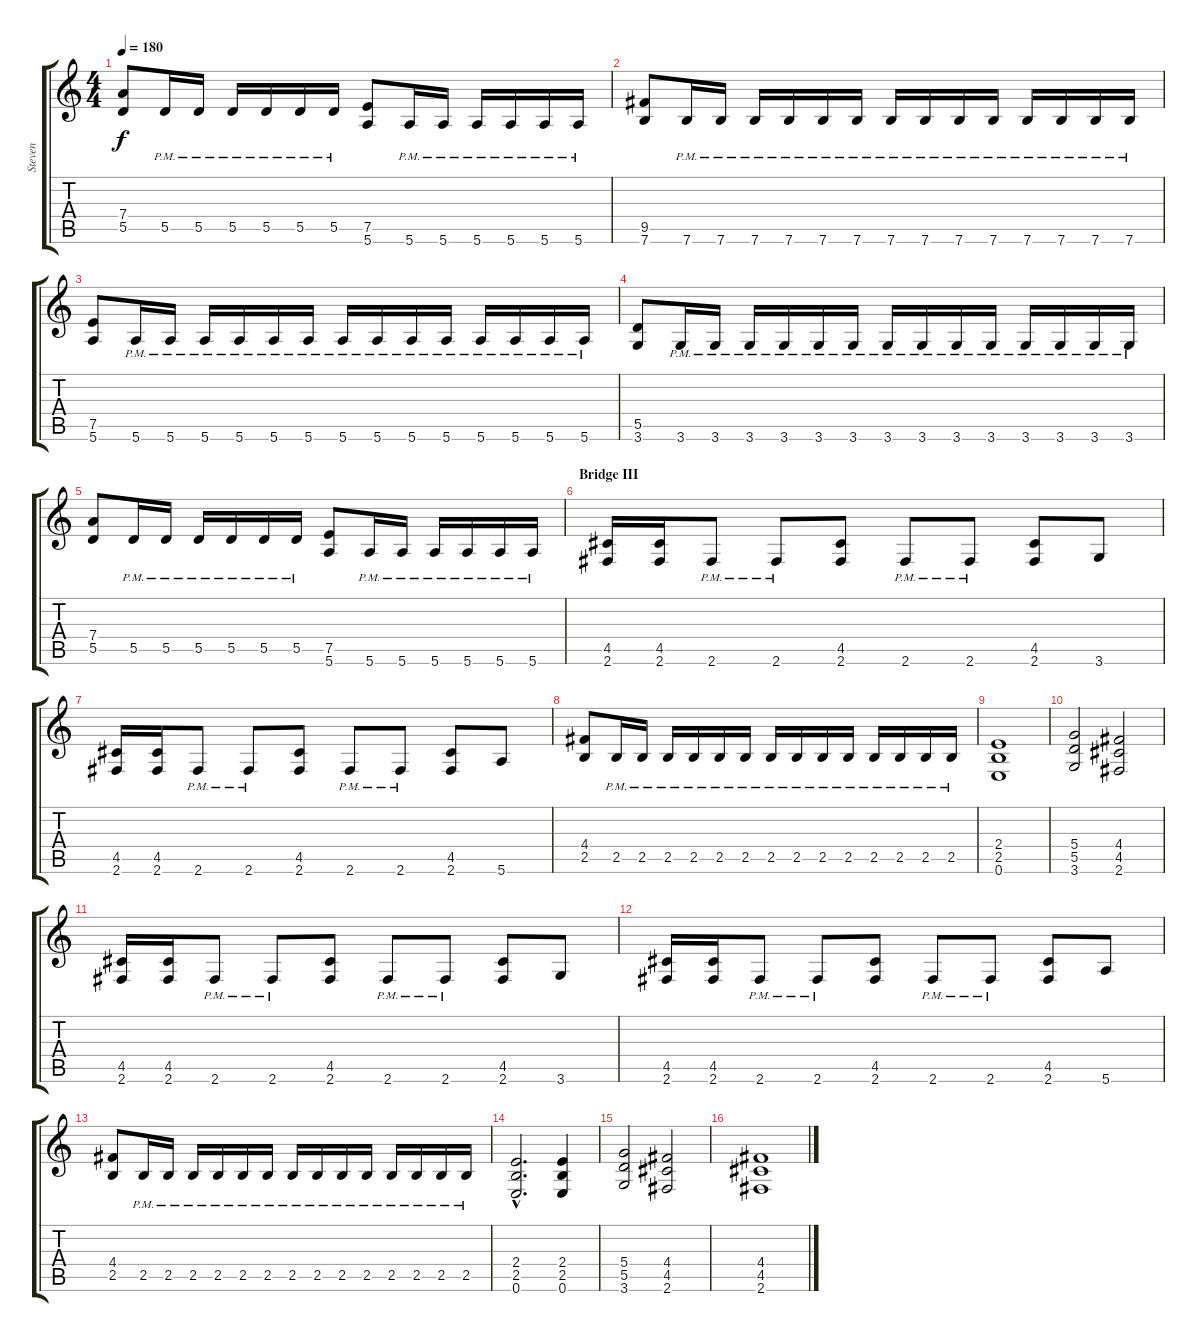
\track ("Steven" "Steven") {instrument distortionguitar}
\staff {score tabs}
\tuning (E4 B3 G3 D3 A2 E2) {hide}
\ts (4 4)
\tempo 180
\clef g2
\ks c
(7.4 5.5).8{dy f} 5.5{pm}.16 5.5{pm}.16 5.5{pm}.16 5.5{pm}.16 5.5{pm}.16 5.5{pm}.16 (7.5 5.6).8 5.6{pm}.16 5.6{pm}.16 5.6{pm}.16 5.6{pm}.16 5.6{pm}.16 5.6{pm}.16 |
(9.5 7.6).8{volume 14} 7.6{pm}.16 7.6{pm}.16 7.6{pm}.16 7.6{pm}.16 7.6{pm}.16 7.6{pm}.16 7.6{pm}.16 7.6{pm}.16 7.6{pm}.16 7.6{pm}.16 7.6{pm}.16 7.6{pm}.16 7.6{pm}.16 7.6{pm}.16 |
(7.5 5.6).8 5.6{pm}.16 5.6{pm}.16 5.6{pm}.16 5.6{pm}.16 5.6{pm}.16 5.6{pm}.16 5.6{pm}.16 5.6{pm}.16 5.6{pm}.16 5.6{pm}.16 5.6{pm}.16 5.6{pm}.16 5.6{pm}.16 5.6{pm}.16 |
(5.5 3.6).8 3.6{pm}.16 3.6{pm}.16 3.6{pm}.16 3.6{pm}.16 3.6{pm}.16 3.6{pm}.16 3.6{pm}.16 3.6{pm}.16 3.6{pm}.16 3.6{pm}.16 3.6{pm}.16 3.6{pm}.16 3.6{pm}.16 3.6{pm}.16 |
(7.4 5.5).8 5.5{pm}.16 5.5{pm}.16 5.5{pm}.16 5.5{pm}.16 5.5{pm}.16 5.5{pm}.16 (7.5 5.6).8 5.6{pm}.16 5.6{pm}.16 5.6{pm}.16 5.6{pm}.16 5.6{pm}.16 5.6{pm}.16 |
\section ("" "Bridge III")
(4.5 2.6).16 (4.5 2.6).16 2.6{pm}.8 2.6{pm}.8 (4.5 2.6).8 2.6{pm}.8 2.6{pm}.8 (4.5 2.6).8 3.6.8 |
(4.5 2.6).16 (4.5 2.6).16 2.6{pm}.8 2.6{pm}.8 (4.5 2.6).8 2.6{pm}.8 2.6{pm}.8 (4.5 2.6).8 5.6.8 |
(4.4 2.5).8 2.5{pm}.16 2.5{pm}.16 2.5{pm}.16 2.5{pm}.16 2.5{pm}.16 2.5{pm}.16 2.5{pm}.16 2.5{pm}.16 2.5{pm}.16 2.5{pm}.16 2.5{pm}.16 2.5{pm}.16 2.5{pm}.16 2.5{pm}.16 |
(2.4 2.5 0.6).1 |
(5.4 5.5 3.6).2 (4.4 4.5 2.6).2 |
(4.5 2.6).16 (4.5 2.6).16 2.6{pm}.8 2.6{pm}.8 (4.5 2.6).8 2.6{pm}.8 2.6{pm}.8 (4.5 2.6).8 3.6.8 |
(4.5 2.6).16 (4.5 2.6).16 2.6{pm}.8 2.6{pm}.8 (4.5 2.6).8 2.6{pm}.8 2.6{pm}.8 (4.5 2.6).8 5.6.8 |
(4.4 2.5).8 2.5{pm}.16 2.5{pm}.16 2.5{pm}.16 2.5{pm}.16 2.5{pm}.16 2.5{pm}.16 2.5{pm}.16 2.5{pm}.16 2.5{pm}.16 2.5{pm}.16 2.5{pm}.16 2.5{pm}.16 2.5{pm}.16 2.5{pm}.16 |
(2.4{hac} 2.5{hac} 0.6{hac}).2{d} (2.4 2.5 0.6).4 |
(5.4 5.5 3.6).2 (4.4 4.5 2.6).2 |
(4.4 4.5 2.6).1
